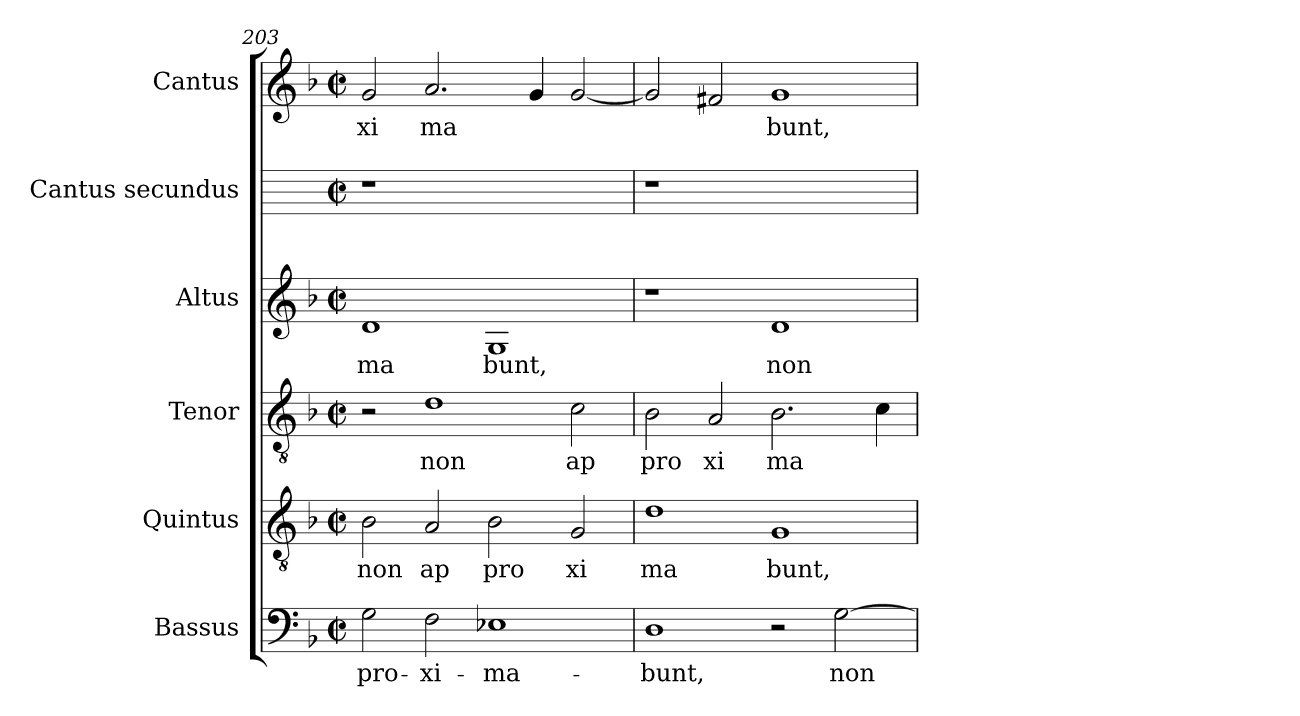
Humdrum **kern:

**kern	**text	**kern	**text	**kern	**text	**kern	**text	**kern	**kern	**text
*part6	*part6	*part5	*part5	*part4	*part4	*part3	*part3	*part2	*part1	*part1
*staff6	*staff6	*staff5	*staff5	*staff4	*staff4	*staff3	*staff3	*staff2	*staff1	*staff1
*I"Bassus	*	*I"Quintus	*	*I"Tenor	*	*I"Altus	*	*I"Cantus  secundus	*I"Cantus	*
*I'B	*	*I'Q	*	*I'T	*	*I'A	*	*	*I'C	*
!!LO:LB:g=z
*clefF4	*	*clefGv2	*	*clefGv2	*	*clefG2	*	*	*clefG2	*
*k[b-]	*	*k[b-]	*	*k[b-]	*	*k[b-]	*	*k[]	*k[b-]	*
*F:	*	*F:	*	*F:	*	*F:	*	*C:	*F:	*
*M2/2	*	*M2/2	*	*M2/2	*	*M2/2	*	*M2/2	*M2/2	*
*met(c|)	*	*met(c|)	*	*met(c|)	*	*met(c|)	*	*met(c|)	*met(c|)	*
=203	=203	=203	=203	=203	=203	=203	=203	=203	=203	=203
!	!LO:LY:b:cj	!	!LO:LY:b:cj	!	!	!	!LO:LY:b:cj	!	!	!LO:LY:b:cj
2G\	pro-	2B-\	non	2r	.	1d	ma	1r	2g/	-xi
!	!LO:LY:b:cj	!	!LO:LY:b:cj	!	!LO:LY:b:cj	!	!	!	!	!LO:LY:b:cj
2F\	-xi-	2A/	ap	1d	non	.	.	.	2.a/	ma
!	!LO:LY:b:cj	!	!LO:LY:b:cj	!	!	!	!LO:LY:b:cj	!	!	!
1E-X	-ma-	2B-\	pro	.	.	1G	bunt,	1ryy	.	.
!	!	!	!	!	!	!	!	!	!	!LO:LY:b:cj
.	.	.	.	.	.	.	.	.	4g/	.
!	!	!	!LO:LY:b:cj	!	!LO:LY:b:cj	!	!	!	!	!LO:LY:b:cj
.	.	2G/	xi	2c\	ap	.	.	.	[<2g/	.
=204	=204	=204	=204	=204	=204	=204	=204	=204	=204	=204
!	!LO:LY:b:cj	!	!LO:LY:b:cj	!	!LO:LY:b:cj	!	!	!	!	!LO:LY:b:cj
1D	-bunt,	1d	ma	2B-\	pro	1r	.	1r	2g/]	.
!	!	!	!	!	!LO:LY:b:cj	!	!	!	!	!LO:LY:b:cj
.	.	.	.	2A/	xi	.	.	.	2f#/	.
!	!	!	!LO:LY:b:cj	!	!LO:LY:b:cj	!	!LO:LY:b:cj	!	!	!LO:LY:b:cj
2r	.	1G	bunt,	2.B-\	ma	1d	non	1ryy	1g	bunt,
!	!LO:LY:b:cj	!	!	!	!	!	!	!	!	!
[>2G\	non	.	.	.	.	.	.	.	.	.
!	!	!	!	!	!LO:LY:b:cj	!	!	!	!	!
.	.	.	.	4c\	.	.	.	.	.	.
=	=	=	=	=	=	=	=	=	=	=
*-	*-	*-	*-	*-	*-	*-	*-	*-	*-	*-
